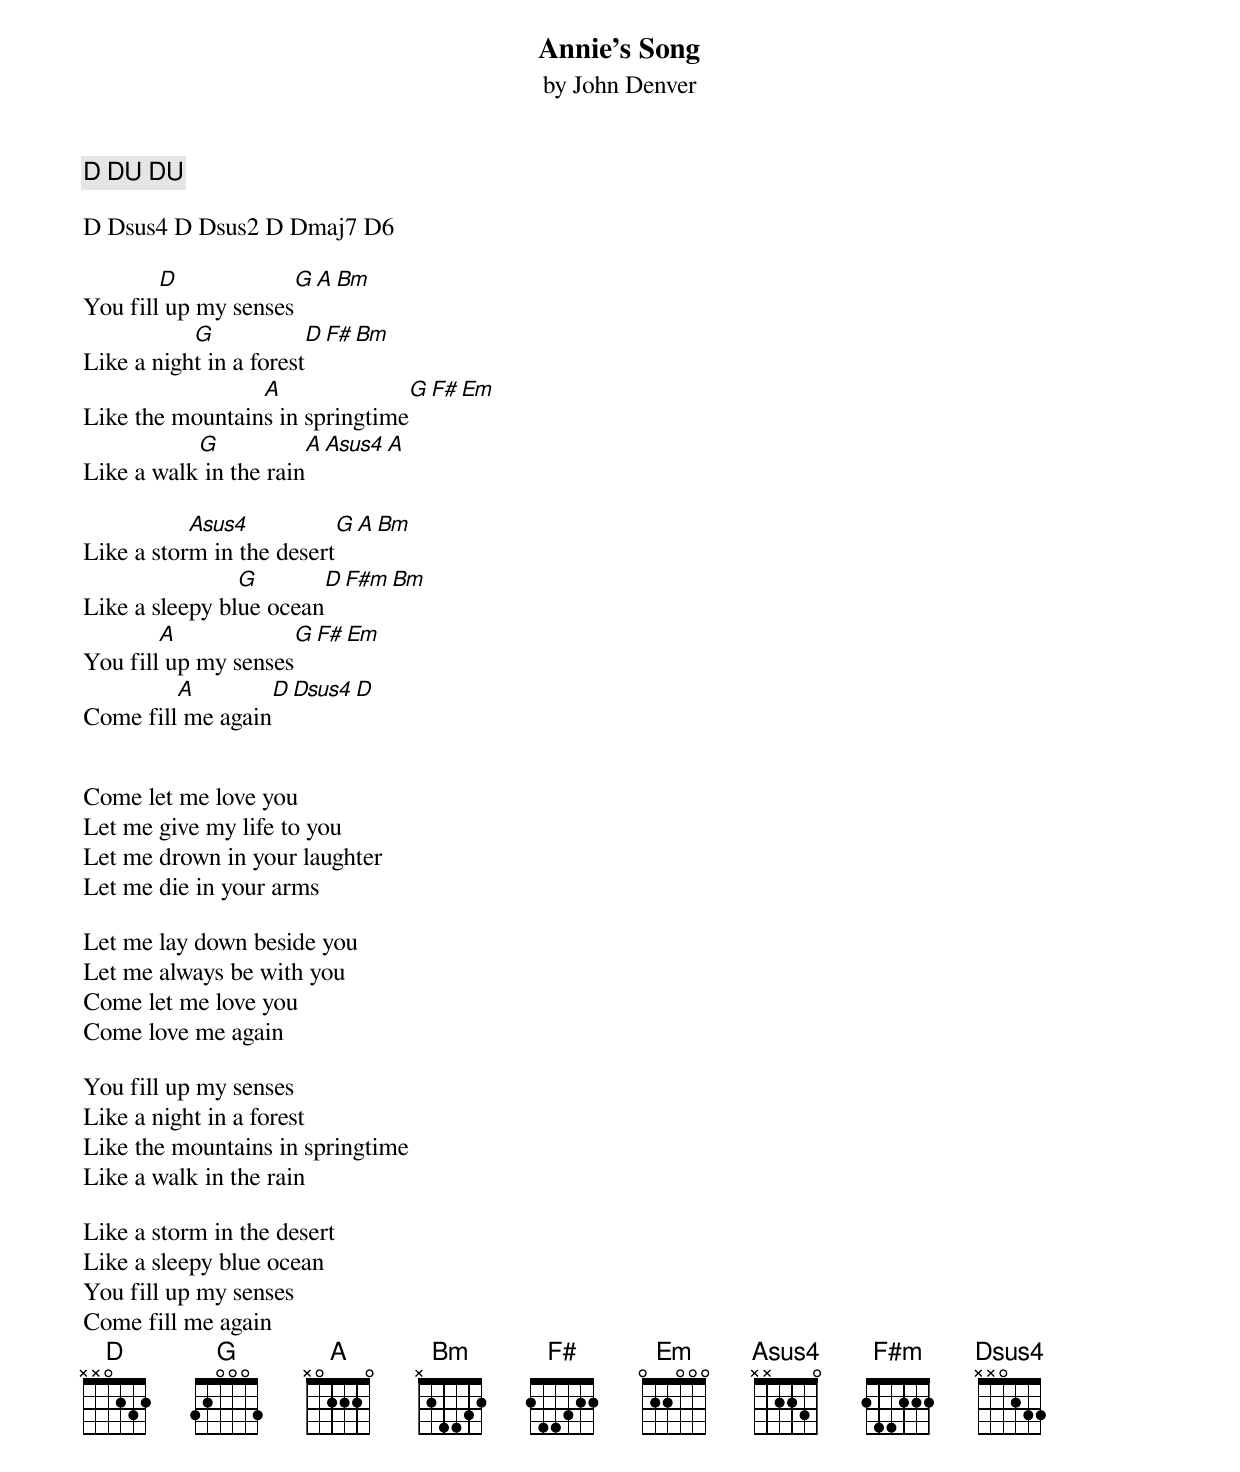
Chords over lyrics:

Annie's Song
by John Denver

D DU DU

D Dsus4 D Dsus2 D Dmaj7 D6

	D		   G    A   Bm
You fill up my senses
	   G		  D	   F#	Bm
Like a night in a forest
		 A			  G		F#		Em
Like the mountains in springtime
	   G		   A	Asus4 	A
Like a walk in the rain

	   Asus4		  G  A	Bm
Like a storm in the desert
		G		   D	F#m 	Bm
Like a sleepy blue ocean
	A		   G	F#	Em
You fill up my senses
	 A		  D		Dsus4	D
Come fill me again


Come let me love you
Let me give my life to you
Let me drown in your laughter
Let me die in your arms

Let me lay down beside you
Let me always be with you
Come let me love you
Come love me again

You fill up my senses
Like a night in a forest
Like the mountains in springtime
Like a walk in the rain

Like a storm in the desert
Like a sleepy blue ocean
You fill up my senses
Come fill me again
